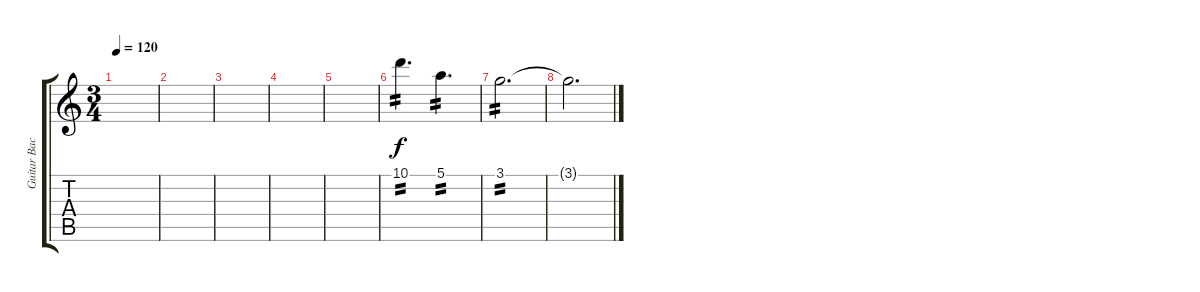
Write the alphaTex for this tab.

\track ("Guitar Backing" "Guitar Bac") {instrument electricguitarjazz}
\staff {score tabs}
\tuning (E4 B3 G3 D3 A2 E2) {hide}
\ts (3 4)
\tempo 120
\clef g2
\ks c
|
|
|
|
|
10.1.4{d tp 2} 5.1.4{d tp 2} |
3.1.2{d tp 2} |
3.1{t}.2{d}
